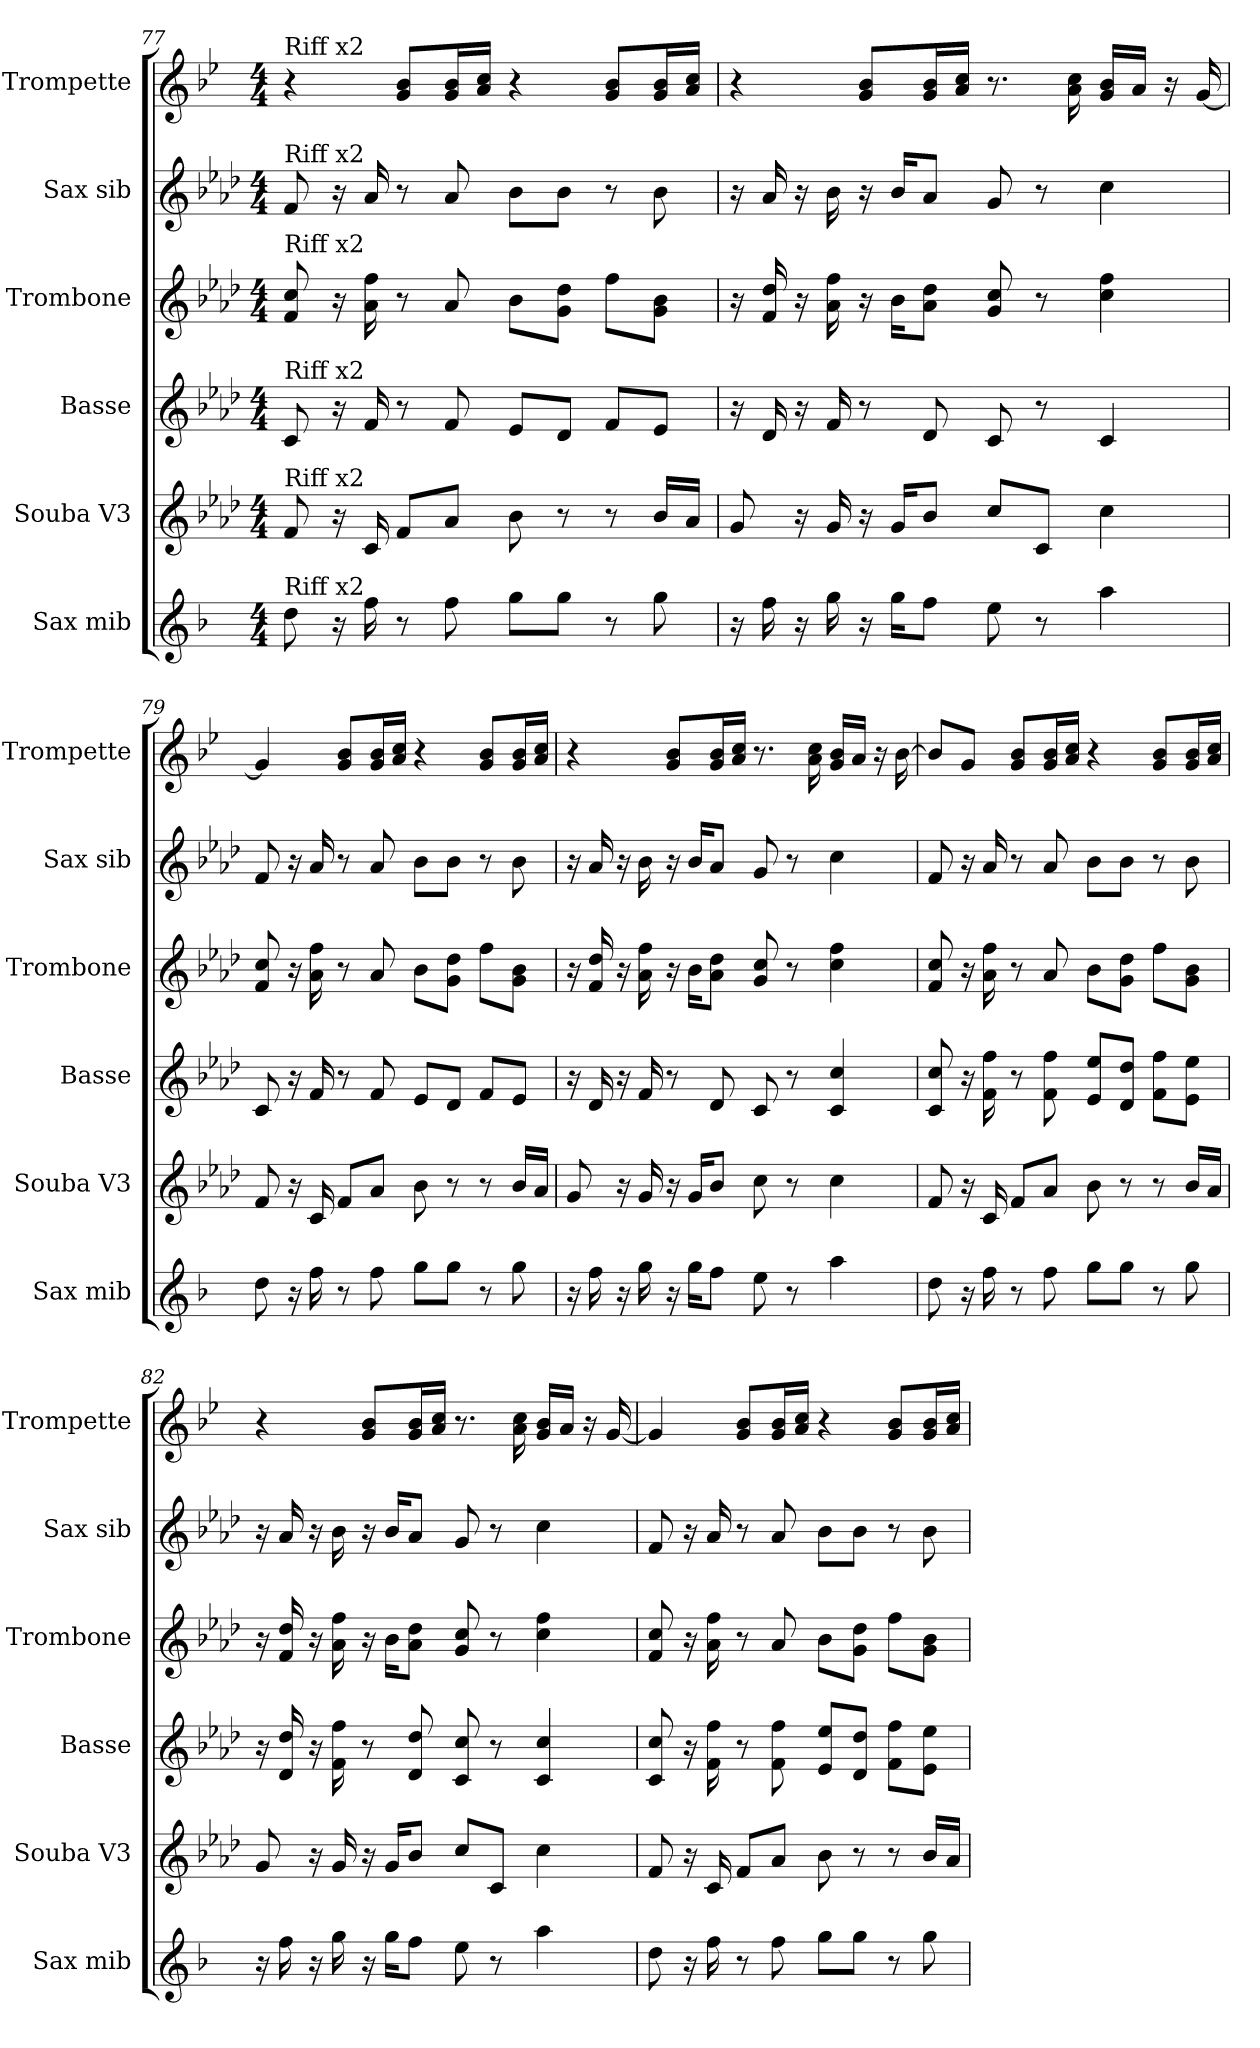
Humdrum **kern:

**kern	**kern	**kern	**kern	**kern	**kern
*part6	*part5	*part4	*part3	*part2	*part1
*staff6	*staff5	*staff4	*staff3	*staff2	*staff1
*I"Sax mib	*I"Souba V3	*I"Basse	*I"Trombone	*I"Sax sib	*I"Trompette
*I'Sax mib	*I'Souba V3	*I'Basse	*I'Trombone	*I'Sax sib	*I'Trompette
*clefG2	*clefG2	*clefG2	*clefG2	*clefG2	*clefG2
*ITrd5c9	*ITrd15c26	*ITrd8c14	*ITrd8c14	*ITrd8c14	*ITrd1c2
*k[b-e-a-d-]	*k[b-e-a-d-]	*k[b-e-a-d-]	*k[b-e-a-d-]	*k[b-e-a-d-]	*k[b-e-a-d-]
*M4/4	*M4/4	*M4/4	*M4/4	*M4/4	*M4/4
=77	=77	=77	=77	=77	=77
!	!	!	!	!	!LO:TX:t=Riff x2
!	!	!	!	!LO:TX:t=Riff x2	!
!	!	!	!LO:TX:t=Riff x2	!	!
!	!	!LO:TX:t=Riff x2	!	!	!
!	!LO:TX:t=Riff x2	!	!	!	!
!LO:TX:t=Riff x2	!	!	!	!	!
8f	8FF	8C	8F 8c	8F	4r
16r	16r	16r	16r	16r	.
16a-	16CC	16F	16A- 16f	16A-	.
8r	8FFL	8r	8r	8r	8f 8a-L
8a-	8AA-J	8F	8A-	8A-	16f 16a-L
.	.	.	.	.	16g 16b-JJ
8b-L	8BB-	8E-L	8B-L	8B-L	4r
8b-J	8r	8D-J	8G 8d-J	8B-J	.
8r	8r	8FL	8fL	8r	8f 8a-L
8b-	16BB-LL	8E-J	8G 8B-J	8B-	16f 16a-L
.	16AA-JJ	.	.	.	16g 16b-JJ
=78	=78	=78	=78	=78	=78
16r	8GG	16r	16r	16r	4r
16a-	.	16D-	16F 16d-	16A-	.
16r	16r	16r	16r	16r	.
16b-	16GG	16F	16A- 16f	16B-	.
16r	16r	8r	16r	16r	8f 8a-L
16b-KL	16GGKL	.	16B-KL	16B-KL	.
8a-J	8BB-J	8D-	8A- 8d-J	8A-J	16f 16a-L
.	.	.	.	.	16g 16b-JJ
8g	8CL	8C	8G 8c	8G	8.r
8r	8CCJ	8r	8r	8r	.
.	.	.	.	.	16g 16b-
4cc	4C	4C	4c 4f	4c	16f 16a-LL
.	.	.	.	.	16gJJ
.	.	.	.	.	16r
.	.	.	.	.	[16f
=79	=79	=79	=79	=79	=79
8f	8FF	8C	8F 8c	8F	4f]
16r	16r	16r	16r	16r	.
16a-	16CC	16F	16A- 16f	16A-	.
8r	8FFL	8r	8r	8r	8f 8a-L
8a-	8AA-J	8F	8A-	8A-	16f 16a-L
.	.	.	.	.	16g 16b-JJ
8b-L	8BB-	8E-L	8B-L	8B-L	4r
8b-J	8r	8D-J	8G 8d-J	8B-J	.
8r	8r	8FL	8fL	8r	8f 8a-L
8b-	16BB-LL	8E-J	8G 8B-J	8B-	16f 16a-L
.	16AA-JJ	.	.	.	16g 16b-JJ
=80	=80	=80	=80	=80	=80
16r	8GG	16r	16r	16r	4r
16a-	.	16D-	16F 16d-	16A-	.
16r	16r	16r	16r	16r	.
16b-	16GG	16F	16A- 16f	16B-	.
16r	16r	8r	16r	16r	8f 8a-L
16b-KL	16GGKL	.	16B-KL	16B-KL	.
8a-J	8BB-J	8D-	8A- 8d-J	8A-J	16f 16a-L
.	.	.	.	.	16g 16b-JJ
8g	8C	8C	8G 8c	8G	8.r
8r	8r	8r	8r	8r	.
.	.	.	.	.	16g 16b-
4cc	4C	4C 4c	4c 4f	4c	16f 16a-LL
.	.	.	.	.	16gJJ
.	.	.	.	.	16r
.	.	.	.	.	[16a-
=81	=81	=81	=81	=81	=81
8f	8FF	8C 8c	8F 8c	8F	8a-L]
16r	16r	16r	16r	16r	8fJ
16a-	16CC	16F 16f	16A- 16f	16A-	.
8r	8FFL	8r	8r	8r	8f 8a-L
8a-	8AA-J	8F 8f	8A-	8A-	16f 16a-L
.	.	.	.	.	16g 16b-JJ
8b-L	8BB-	8E- 8e-L	8B-L	8B-L	4r
8b-J	8r	8D- 8d-J	8G 8d-J	8B-J	.
8r	8r	8F 8fL	8fL	8r	8f 8a-L
8b-	16BB-LL	8E- 8e-J	8G 8B-J	8B-	16f 16a-L
.	16AA-JJ	.	.	.	16g 16b-JJ
=82	=82	=82	=82	=82	=82
16r	8GG	16r	16r	16r	4r
16a-	.	16D- 16d-	16F 16d-	16A-	.
16r	16r	16r	16r	16r	.
16b-	16GG	16F 16f	16A- 16f	16B-	.
16r	16r	8r	16r	16r	8f 8a-L
16b-KL	16GGKL	.	16B-KL	16B-KL	.
8a-J	8BB-J	8D- 8d-	8A- 8d-J	8A-J	16f 16a-L
.	.	.	.	.	16g 16b-JJ
8g	8CL	8C 8c	8G 8c	8G	8.r
8r	8CCJ	8r	8r	8r	.
.	.	.	.	.	16g 16b-
4cc	4C	4C 4c	4c 4f	4c	16f 16a-LL
.	.	.	.	.	16gJJ
.	.	.	.	.	16r
.	.	.	.	.	[16f
=83	=83	=83	=83	=83	=83
8f	8FF	8C 8c	8F 8c	8F	4f]
16r	16r	16r	16r	16r	.
16a-	16CC	16F 16f	16A- 16f	16A-	.
8r	8FFL	8r	8r	8r	8f 8a-L
8a-	8AA-J	8F 8f	8A-	8A-	16f 16a-L
.	.	.	.	.	16g 16b-JJ
8b-L	8BB-	8E- 8e-L	8B-L	8B-L	4r
8b-J	8r	8D- 8d-J	8G 8d-J	8B-J	.
8r	8r	8F 8fL	8fL	8r	8f 8a-L
8b-	16BB-LL	8E- 8e-J	8G 8B-J	8B-	16f 16a-L
.	16AA-JJ	.	.	.	16g 16b-JJ
=	=	=	=	=	=
*-	*-	*-	*-	*-	*-
